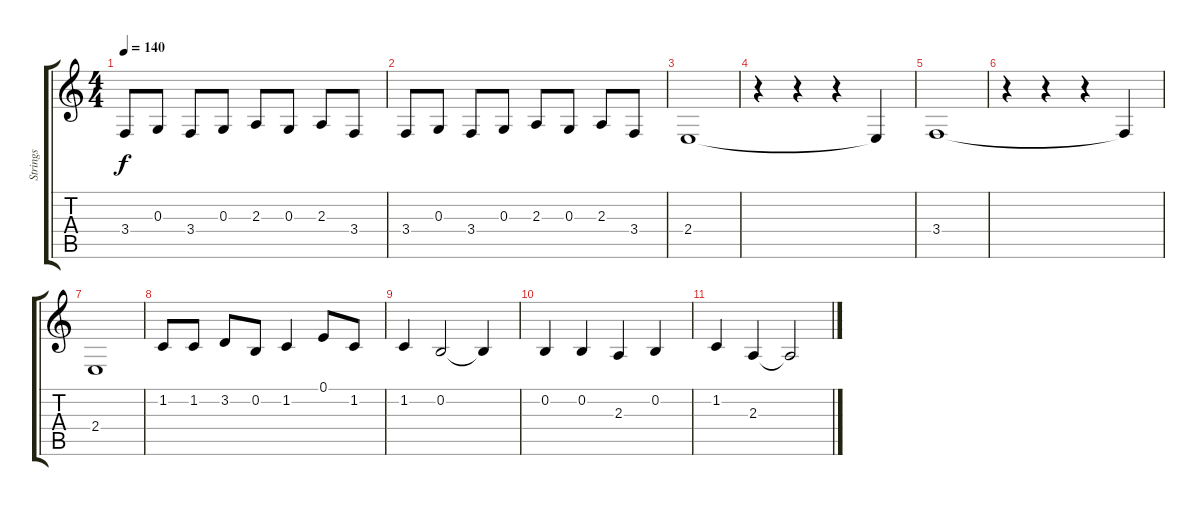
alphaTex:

\track ("Strings" "Strings") {instrument cello}
\staff {score tabs}
\tuning (E4 B3 G3 D3 A2 D2) {hide}
\ts (4 4)
\tempo 140
\clef g2
\ks c
3.4.8{dy f} 0.3.8 3.4.8 0.3.8 2.3.8 0.3.8 2.3.8 3.4.8 |
3.4.8 0.3.8 3.4.8 0.3.8 2.3.8 0.3.8 2.3.8 3.4.8 |
2.4.1 |
r.4 r.4 r.4 2.4{t}.4 |
3.4.1 |
r.4 r.4 r.4 3.4{t}.4 |
2.4.1 |
1.2.8 1.2.8 3.2.8 0.2.8 1.2.4 0.1.8 1.2.8 |
1.2.4 0.2.2 0.2{t}.4 |
0.2.4 0.2.4 2.3.4 0.2.4 |
1.2.4 2.3.4 2.3{t}.2
